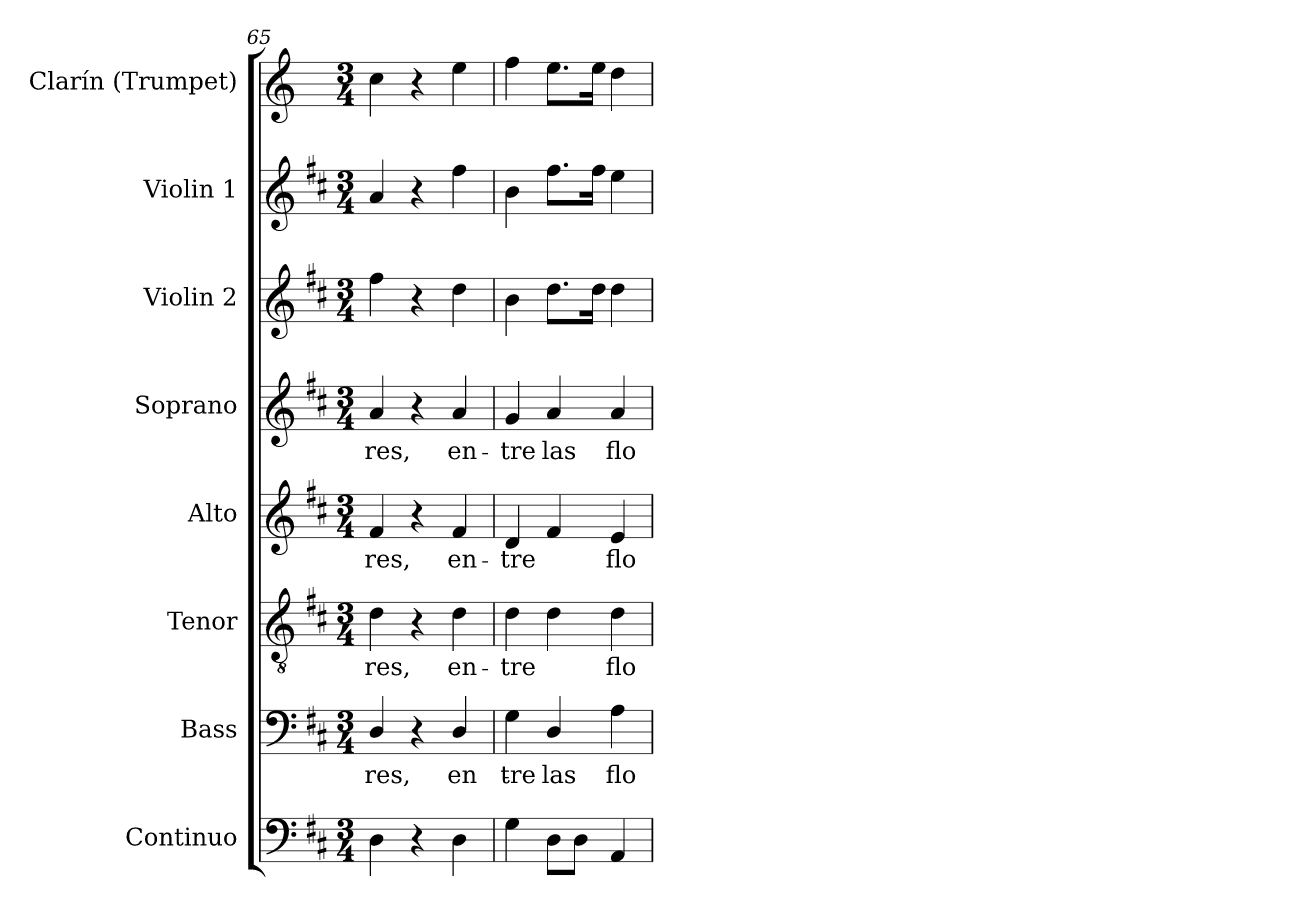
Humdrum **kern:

**kern	**kern	**text	**kern	**text	**kern	**text	**kern	**text	**kern	**kern	**kern
*part8	*part7	*part7	*part6	*part6	*part5	*part5	*part4	*part4	*part3	*part2	*part1
*staff8	*staff7	*staff7	*staff6	*staff6	*staff5	*staff5	*staff4	*staff4	*staff3	*staff2	*staff1
*I"Continuo	*I"Bass	*	*I"Tenor	*	*I"Alto	*	*I"Soprano	*	*I"Violin 2	*I"Violin 1	*I"Clarín (Trumpet)
*I'Cont.	*I'B.	*	*I'T.	*	*I'A.	*	*I'S.	*	*I'Vln. 2	*I'Vln. 1	*I'Tpt.
*clefF4	*clefF4	*	*clefGv2	*	*clefG2	*	*clefG2	*	*clefG2	*clefG2	*clefG2
*	*	*	*ITrd7c12	*	*	*	*	*	*	*	*ITrd-1c-2
*k[f#c#]	*k[f#c#]	*	*k[f#c#]	*	*k[f#c#]	*	*k[f#c#]	*	*k[f#c#]	*k[f#c#]	*k[f#c#]
*D:	*D:	*	*D:	*	*D:	*	*D:	*	*D:	*D:	*D:
*M3/4	*M3/4	*	*M3/4	*	*M3/4	*	*M3/4	*	*M3/4	*M3/4	*M3/4
=65	=65	=65	=65	=65	=65	=65	=65	=65	=65	=65	=65
!	!	!LO:LY:b:color=#000000	!	!	!	!	!	!	!	!	!
!	!	!	!	!LO:LY:b:color=#000000	!	!	!	!	!	!	!
!	!	!	!	!	!	!LO:LY:b:color=#000000	!	!	!	!	!
!	!	!	!	!	!	!	!	!LO:LY:b:color=#000000	!	!	!
4Di\	4Di/	-res,	4Di\	-res,	4f#i/	-res,	4ai/	-res,	4ff#i\	4ai/	4ddi\
4r	4r	.	4r	.	4r	.	4r	.	4r	4r	4r
!	!	!LO:LY:b:color=#000000	!	!	!	!	!	!	!	!	!
!	!	!	!	!LO:LY:b:color=#000000	!	!	!	!	!	!	!
!	!	!	!	!	!	!LO:LY:b:color=#000000	!	!	!	!	!
!	!	!	!	!	!	!	!	!LO:LY:b:color=#000000	!	!	!
4Di\	4Di/	en-	4Di\	en-	4f#i/	en-	4ai/	en-	4ddi\	4ff#i\	4ff#i\
=66	=66	=66	=66	=66	=66	=66	=66	=66	=66	=66	=66
*	*^	*	*	*	*	*	*	*	*	*	*
!	!	!	!LO:LY:b:color=#000000	!	!	!	!	!	!	!	!	!
!	!	!	!	!	!LO:LY:b:color=#000000	!	!	!	!	!	!	!
!	!	!	!	!	!	!	!LO:LY:b:color=#000000	!	!	!	!	!
!	!	!	!	!	!	!	!	!	!LO:LY:b:color=#000000	!	!	!
*	*	*	*	*	*	*	*	*^	*	*	*	*
4Gi\	4ryy	4Gi\	-tre	4Di\	-tre	4di/	-tre	4gi/	4ryy	-tre	4bi\	4bi\	4ggi\
!	!	!	!LO:LY:b:color=#000000	!	!	!	!	!	!	!	!	!	!
!	!	!	!	!	!	!	!	!	!	!LO:LY:b:color=#000000	!	!	!
8Di\L	4Di/	8ryy	las	4Di\	.	4f#i/	.	4ai/	8ryy	las	8.ddi\L	8.ff#i\L	8.ff#i\L
8Di\J	.	8ryy	.	.	.	.	.	.	8ryy	.	.	.	.
.	.	.	.	.	.	.	.	.	.	.	16ddi\Jk	16ff#i\Jk	16ff#i\Jk
!	!	!	!LO:LY:b:color=#000000	!	!	!	!	!	!	!	!	!	!
!	!	!	!	!	!LO:LY:b:color=#000000	!	!	!	!	!	!	!	!
!	!	!	!	!	!	!	!LO:LY:b:color=#000000	!	!	!	!	!	!
!	!	!	!	!	!	!	!	!	!	!LO:LY:b:color=#000000	!	!	!
4AAi/	4ryy	4Ai\	flo-	4Di\	flo-	4ei/	flo-	4ai/	4ryy	flo-	4ddi\	4eei\	4eei\
*	*v	*v	*	*	*	*	*	*v	*v	*	*	*	*
=	=	=	=	=	=	=	=	=	=	=	=
*-	*-	*-	*-	*-	*-	*-	*-	*-	*-	*-	*-
